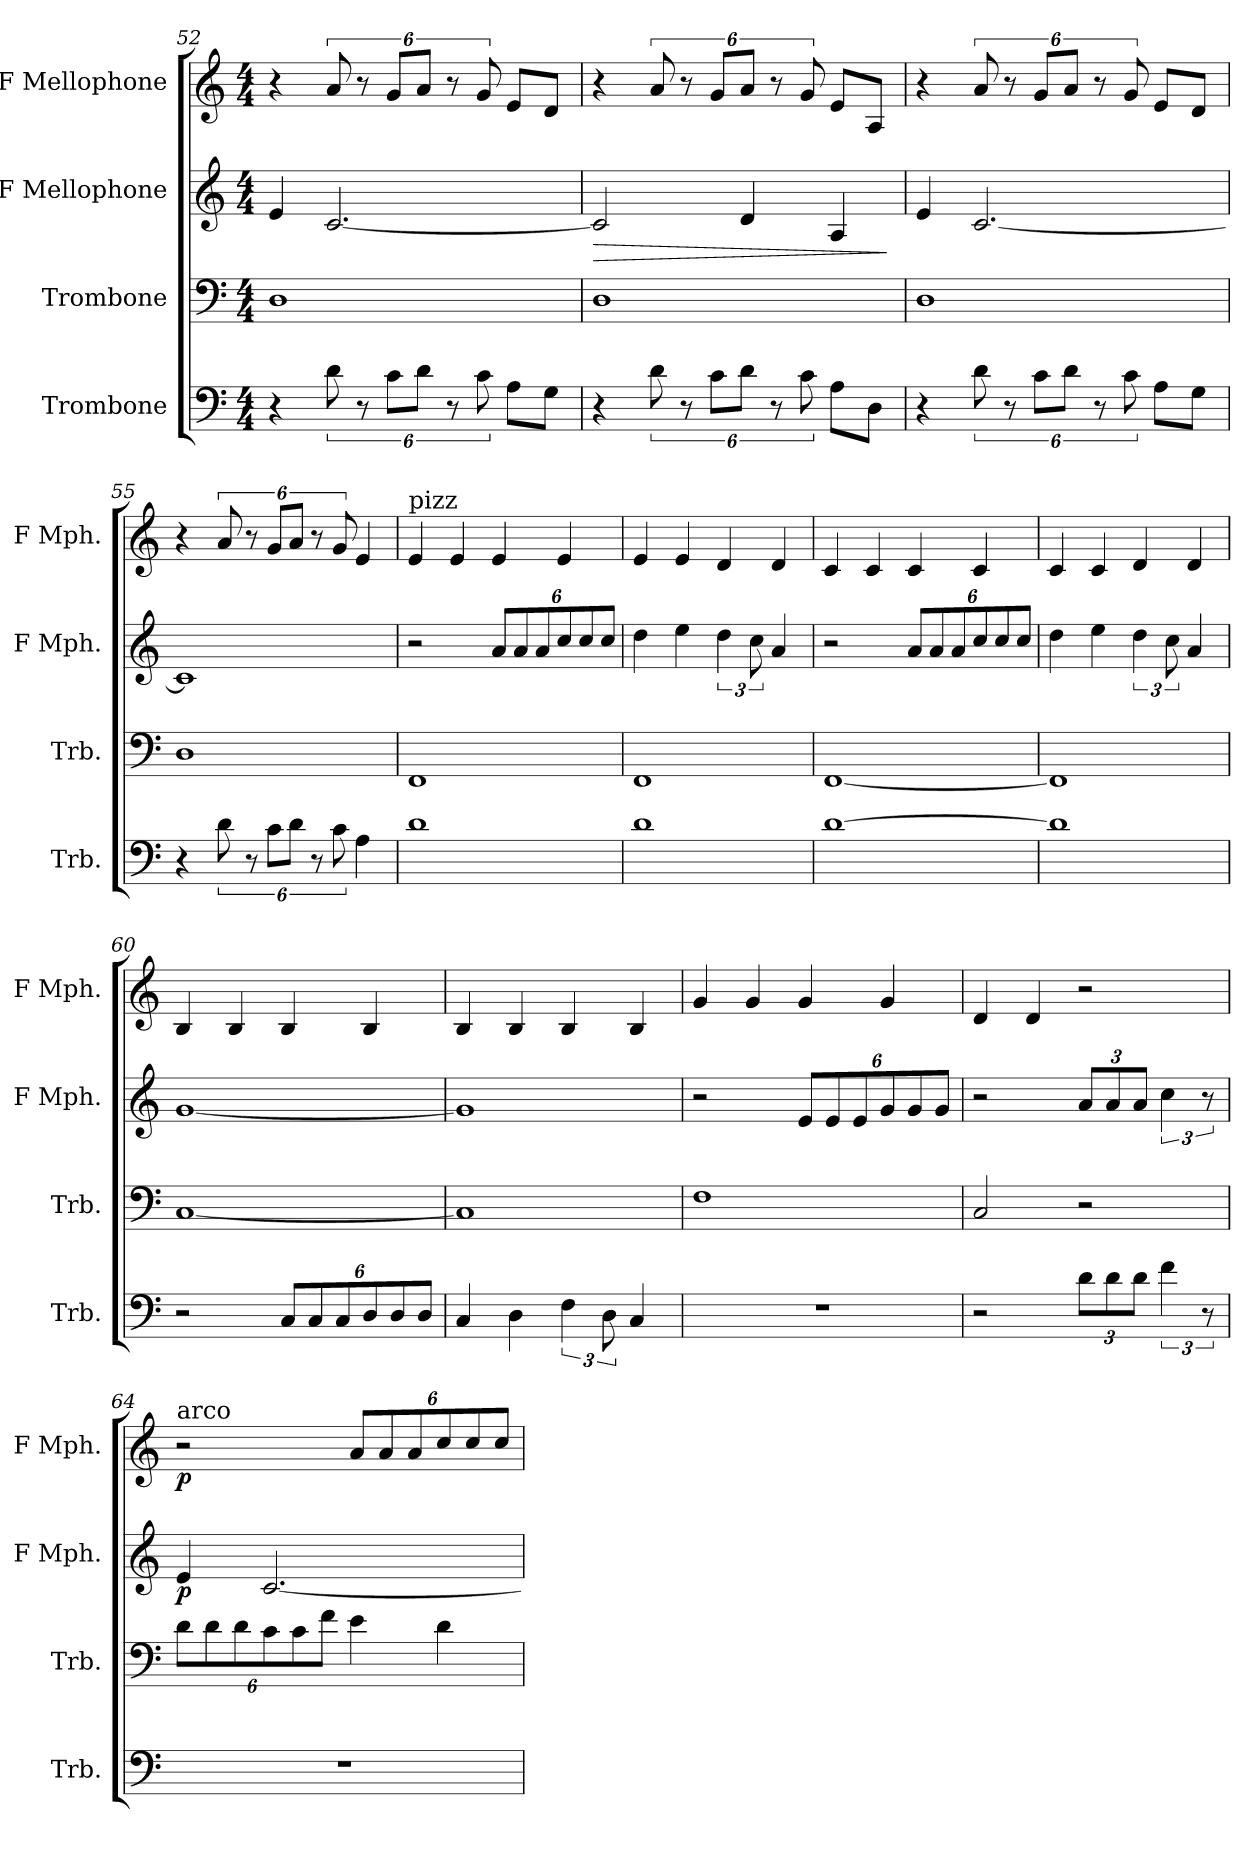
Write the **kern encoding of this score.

**kern	**kern	**kern	**dynam	**kern	**dynam
*part4	*part3	*part2	*part2	*part1	*part1
*staff4	*staff3	*staff2	*staff2	*staff1	*staff1
*I"Trombone	*I"Trombone	*I"F Mellophone	*	*I"F Mellophone	*
*I'Trb.	*I'Trb.	*I'F Mph.	*	*I'F Mph.	*
*clefF4	*clefF4	*clefG2	*	*clefG2	*
*	*	*ITrd4c7	*	*ITrd4c7	*
*k[]	*k[]	*k[b-]	*	*k[b-]	*
*C:	*C:	*F:	*	*F:	*
*M4/4	*M4/4	*M4/4	*	*M4/4	*
=52	=52	=52	=52	=52	=52
4r	1D	4A/	.	4r	.
12d\	.	[2.F/	.	12d/	.
12r	.	.	.	12r	.
12c\L	.	.	.	12c/L	.
12d\J	.	.	.	12d/J	.
12r	.	.	.	12r	.
12c\	.	.	.	12c/	.
8A\L	.	.	.	8A/L	.
8G\J	.	.	.	8G/J	.
!!LO:LB:g=z
=53	=53	=53	=53	=53	=53
!	!	!	!LO:HP:b	!	!
4r	1D	2F/]	>	4r	.
12d\	.	.	.	12d/	.
12r	.	.	.	12r	.
12c\L	.	.	.	12c/L	.
12d\J	.	4G/	.	12d/J	.
12r	.	.	.	12r	.
12c\	.	.	.	12c/	.
8A\L	.	4D/	.	8A/L	.
8D\J	.	.	.	8D/J	.
.	.	.	]	.	.
=54	=54	=54	=54	=54	=54
4r	1D	4A/	.	4r	.
12d\	.	[2.F/	.	12d/	.
12r	.	.	.	12r	.
12c\L	.	.	.	12c/L	.
12d\J	.	.	.	12d/J	.
12r	.	.	.	12r	.
12c\	.	.	.	12c/	.
8A\L	.	.	.	8A/L	.
8G\J	.	.	.	8G/J	.
=55	=55	=55	=55	=55	=55
4r	1D	1F]	.	4r	.
12d\	.	.	.	12d/	.
12r	.	.	.	12r	.
12c\L	.	.	.	12c/L	.
12d\J	.	.	.	12d/J	.
12r	.	.	.	12r	.
12c\	.	.	.	12c/	.
4A\	.	.	.	4A/	.
=56	=56	=56	=56	=56	=56
!	!	!	!	!LO:TX:a:t=pizz	!
1d	1FF	2r	.	4A/	.
.	.	.	.	4A/	.
*	*	*Xbrackettup	*	*	*
.	.	12d/L	.	4A/	.
.	.	12d/	.	.	.
.	.	12d/	.	.	.
.	.	12f/	.	4A/	.
.	.	12f/	.	.	.
.	.	12f/J	.	.	.
!!LO:PB:g=z
=57	=57	=57	=57	=57	=57
1d	1FF	4g\	.	4A/	.
.	.	4a\	.	4A/	.
*	*	*brackettup	*	*	*
.	.	6g\	.	4G/	.
.	.	12f\	.	.	.
.	.	4d/	.	4G/	.
=58	=58	=58	=58	=58	=58
[1d	[1FF	2r	.	4F/	.
.	.	.	.	4F/	.
*	*	*Xbrackettup	*	*	*
.	.	12d/L	.	4F/	.
.	.	12d/	.	.	.
.	.	12d/	.	.	.
.	.	12f/	.	4F/	.
.	.	12f/	.	.	.
.	.	12f/J	.	.	.
=59	=59	=59	=59	=59	=59
1d]	1FF]	4g\	.	4F/	.
.	.	4a\	.	4F/	.
*	*	*brackettup	*	*	*
.	.	6g\	.	4G/	.
.	.	12f\	.	.	.
.	.	4d/	.	4G/	.
=60	=60	=60	=60	=60	=60
2r	[1C	[1c	.	4E/	.
.	.	.	.	4E/	.
*Xbrackettup	*	*	*	*	*
12C/L	.	.	.	4E/	.
12C/	.	.	.	.	.
12C/	.	.	.	.	.
12D/	.	.	.	4E/	.
12D/	.	.	.	.	.
12D/J	.	.	.	.	.
=61	=61	=61	=61	=61	=61
4C/	1C]	1c]	.	4E/	.
4D\	.	.	.	4E/	.
*brackettup	*	*	*	*	*
6F\	.	.	.	4E/	.
12D\	.	.	.	.	.
4C/	.	.	.	4E/	.
!!LO:LB:g=z
=62	=62	=62	=62	=62	=62
1r	1F	2r	.	4c/	.
.	.	.	.	4c/	.
*	*	*Xbrackettup	*	*	*
.	.	12A/L	.	4c/	.
.	.	12A/	.	.	.
.	.	12A/	.	.	.
.	.	12c/	.	4c/	.
.	.	12c/	.	.	.
.	.	12c/J	.	.	.
=63	=63	=63	=63	=63	=63
2r	2C/	2r	.	4G/	.
.	.	.	.	4G/	.
*	*	*brackettup	*	*	*
12d\L	2r	12d/L	.	2r	.
12d\	.	12d/	.	.	.
12d\J	.	12d/J	.	.	.
6f\	.	6f\	.	.	.
12r	.	12r	.	.	.
=64	=64	=64	=64	=64	=64
*	*Xbrackettup	*	*	*	*
!	!	!	!	!LO:TX:a:t=arco	!
!	!	!	!LO:DY:b	!	!LO:DY:b
1r	12d\L	4A/	p	2r	p
.	12d\	.	.	.	.
.	12d\	.	.	.	.
.	12c\	[2.F/	.	.	.
.	12c\	.	.	.	.
.	12f\J	.	.	.	.
*	*	*	*	*Xbrackettup	*
.	4e\	.	.	12d/L	.
.	.	.	.	12d/	.
.	.	.	.	12d/	.
.	4d\	.	.	12f/	.
.	.	.	.	12f/	.
.	.	.	.	12f/J	.
=	=	=	=	=	=
*-	*-	*-	*-	*-	*-
